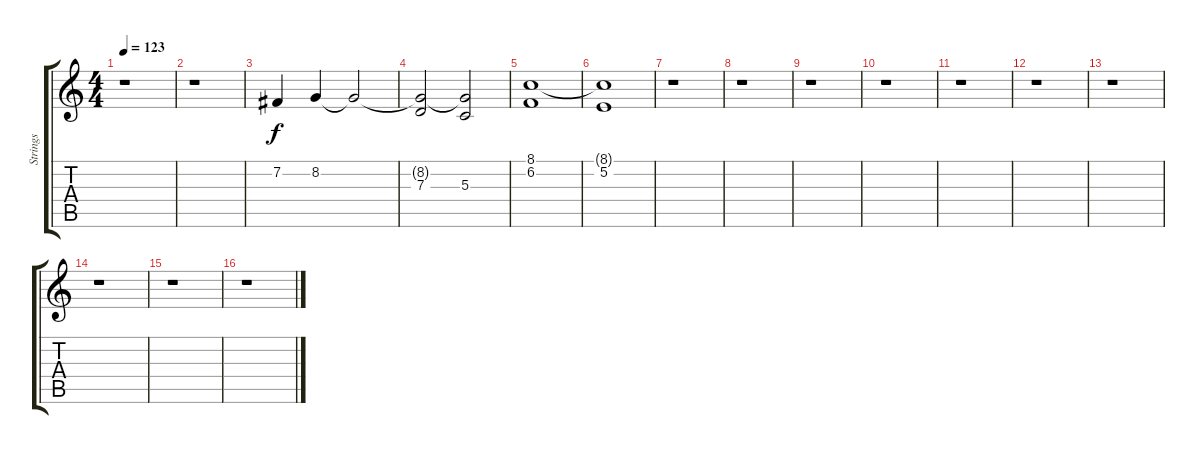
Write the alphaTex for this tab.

\track ("Strings" "Strings") {instrument stringensemble1}
\staff {score tabs}
\tuning (E4 B3 G3 D3 A2 E2) {hide}
\ts (4 4)
\tempo 123
\clef g2
\ks c
r.1{dy f} |
r.1 |
7.2.4 8.2.4 8.2{t}.2 |
(8.2{t} 7.3).2 (8.2{t} 5.3).2 |
(8.1 6.2).1 |
(8.1{t} 5.2).1 |
r.1 |
r.1 |
r.1 |
r.1 |
r.1 |
r.1 |
r.1 |
r.1 |
r.1 |
r.1
